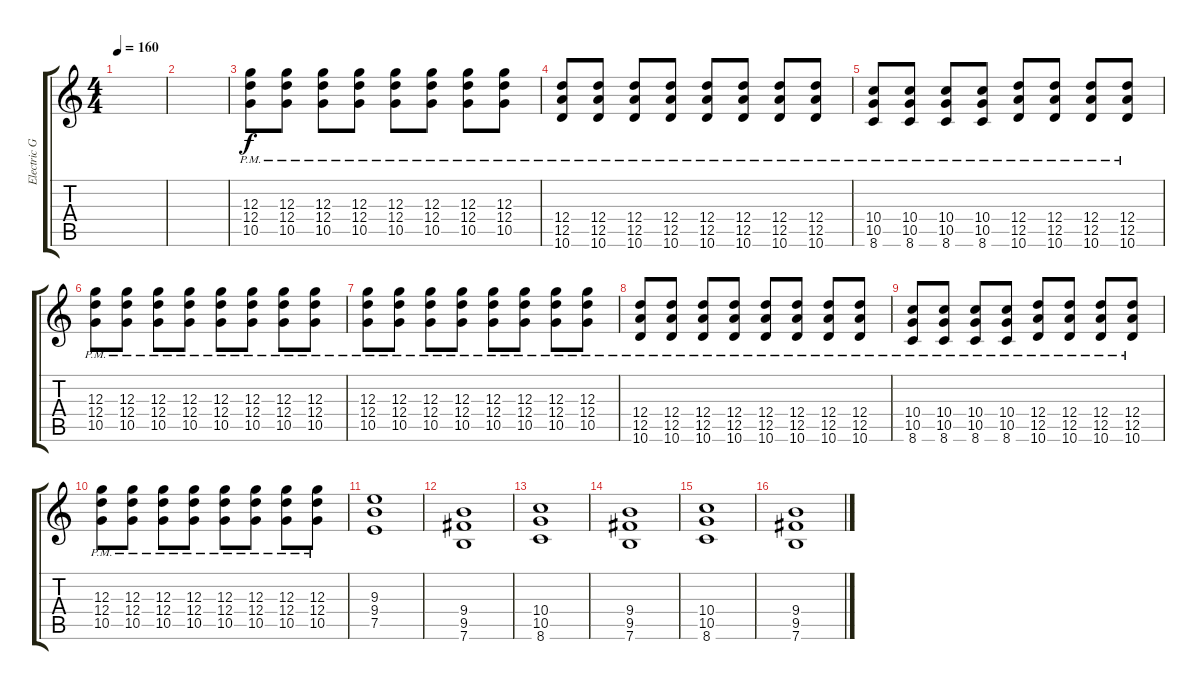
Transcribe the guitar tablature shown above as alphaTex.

\track ("Electric Guitar" "Electric G") {instrument distortionguitar}
\staff {score tabs}
\tuning (E4 B3 G3 D3 A2 E2) {hide}
\ts (4 4)
\tempo 160
\clef g2
\ks c
|
|
(12.3{pm} 12.4{pm} 10.5{pm}).8 (12.3{pm} 12.4{pm} 10.5{pm}).8 (12.3{pm} 12.4{pm} 10.5{pm}).8 (12.3{pm} 12.4{pm} 10.5{pm}).8 (12.3{pm} 12.4{pm} 10.5{pm}).8 (12.3{pm} 12.4{pm} 10.5{pm}).8 (12.3{pm} 12.4{pm} 10.5{pm}).8 (12.3{pm} 12.4{pm} 10.5{pm}).8 |
(12.4{pm} 12.5{pm} 10.6{pm}).8 (12.4{pm} 12.5{pm} 10.6{pm}).8 (12.4{pm} 12.5{pm} 10.6{pm}).8 (12.4{pm} 12.5{pm} 10.6{pm}).8 (12.4{pm} 12.5{pm} 10.6{pm}).8 (12.4{pm} 12.5{pm} 10.6{pm}).8 (12.4{pm} 12.5{pm} 10.6{pm}).8 (12.4{pm} 12.5{pm} 10.6{pm}).8 |
(10.4{pm} 10.5{pm} 8.6{pm}).8 (10.4{pm} 10.5{pm} 8.6{pm}).8 (10.4{pm} 10.5{pm} 8.6{pm}).8 (10.4{pm} 10.5{pm} 8.6{pm}).8 (12.4{pm} 12.5{pm} 10.6{pm}).8 (12.4{pm} 12.5{pm} 10.6{pm}).8 (12.4{pm} 12.5{pm} 10.6{pm}).8 (12.4{pm} 12.5{pm} 10.6{pm}).8 |
(12.3{pm} 12.4{pm} 10.5{pm}).8 (12.3{pm} 12.4{pm} 10.5{pm}).8 (12.3{pm} 12.4{pm} 10.5{pm}).8 (12.3{pm} 12.4{pm} 10.5{pm}).8 (12.3{pm} 12.4{pm} 10.5{pm}).8 (12.3{pm} 12.4{pm} 10.5{pm}).8 (12.3{pm} 12.4{pm} 10.5{pm}).8 (12.3{pm} 12.4{pm} 10.5{pm}).8 |
(12.3{pm} 12.4{pm} 10.5{pm}).8 (12.3{pm} 12.4{pm} 10.5{pm}).8 (12.3{pm} 12.4{pm} 10.5{pm}).8 (12.3{pm} 12.4{pm} 10.5{pm}).8 (12.3{pm} 12.4{pm} 10.5{pm}).8 (12.3{pm} 12.4{pm} 10.5{pm}).8 (12.3{pm} 12.4{pm} 10.5{pm}).8 (12.3{pm} 12.4{pm} 10.5{pm}).8 |
(12.4{pm} 12.5{pm} 10.6{pm}).8 (12.4{pm} 12.5{pm} 10.6{pm}).8 (12.4{pm} 12.5{pm} 10.6{pm}).8 (12.4{pm} 12.5{pm} 10.6{pm}).8 (12.4{pm} 12.5{pm} 10.6{pm}).8 (12.4{pm} 12.5{pm} 10.6{pm}).8 (12.4{pm} 12.5{pm} 10.6{pm}).8 (12.4{pm} 12.5{pm} 10.6{pm}).8 |
(10.4{pm} 10.5{pm} 8.6{pm}).8 (10.4{pm} 10.5{pm} 8.6{pm}).8 (10.4{pm} 10.5{pm} 8.6{pm}).8 (10.4{pm} 10.5{pm} 8.6{pm}).8 (12.4{pm} 12.5{pm} 10.6{pm}).8 (12.4{pm} 12.5{pm} 10.6{pm}).8 (12.4{pm} 12.5{pm} 10.6{pm}).8 (12.4{pm} 12.5{pm} 10.6{pm}).8 |
(12.3{pm} 12.4{pm} 10.5{pm}).8 (12.3{pm} 12.4{pm} 10.5{pm}).8 (12.3{pm} 12.4{pm} 10.5{pm}).8 (12.3{pm} 12.4{pm} 10.5{pm}).8 (12.3{pm} 12.4{pm} 10.5{pm}).8 (12.3{pm} 12.4{pm} 10.5{pm}).8 (12.3{pm} 12.4{pm} 10.5{pm}).8 (12.3{pm} 12.4{pm} 10.5{pm}).8 |
(9.3 9.4 7.5).1 |
(9.4 9.5 7.6).1 |
(10.4 10.5 8.6).1 |
(9.4 9.5 7.6).1 |
(10.4 10.5 8.6).1 |
(9.4 9.5 7.6).1
